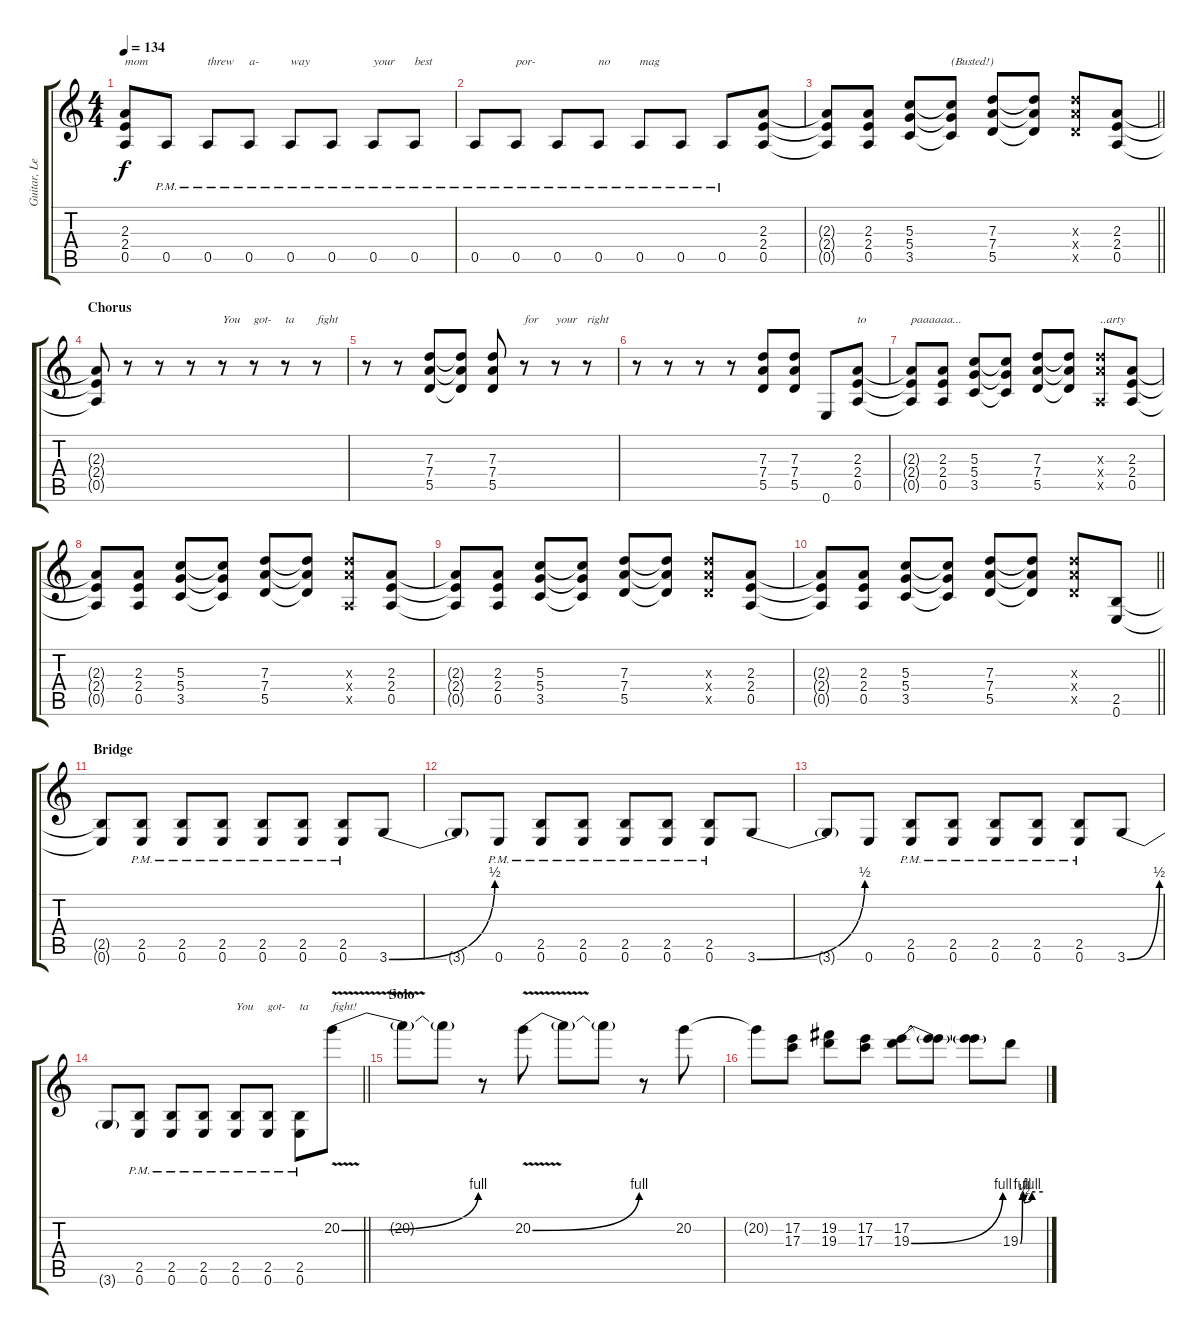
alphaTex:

\track ("Guitar, Lead" "Guitar, Le") {instrument distortionguitar}
\staff {score tabs}
\tuning (E4 B3 G3 D3 A2 E2) {hide}
\ts (4 4)
\tempo 134
\clef g2
\ks c
(2.3{t} 2.4{t} 0.5{t}).8{txt "mom" dy f} 0.5{pm}.8 0.5{pm}.8{txt "threw"} 0.5{pm}.8{txt "a-"} 0.5{pm}.8{txt "way"} 0.5{pm}.8 0.5{pm}.8{txt "your"} 0.5{pm}.8{txt "best"} |
0.5{pm}.8 0.5{pm}.8{txt "por-"} 0.5{pm}.8 0.5{pm}.8{txt "no"} 0.5{pm}.8{txt "mag"} 0.5{pm}.8 0.5{pm}.8 (2.3 2.4 0.5).8 |
\barLineRight lightlight
(2.3{t} 2.4{t} 0.5{t}).8 (2.3 2.4 0.5).8 (5.3 5.4 3.5).8 (5.3{t} 5.4{t} 3.5{t}).8{txt "(Busted!)"} (7.3 7.4 5.5).8 (7.3{t} 7.4{t} 5.5{t}).8 (7.3{x} 7.4{x} 5.5{x}).8 (2.3 2.4 0.5).8 |
\section ("" "Chorus")
(2.3{t} 2.4{t} 0.5{t}).8 r.8 r.8 r.8 r.8{txt "You"} r.8{txt "got-"} r.8{txt "ta"} r.8{txt "fight"} |
r.8 r.8 (7.3 7.4 5.5).8 (7.3{t} 7.4{t} 5.5{t}).8 (7.3 7.4 5.5).8 r.8{txt "for"} r.8{txt "your"} r.8{txt "right"} |
r.8 r.8 r.8 r.8 (7.3 7.4 5.5).8 (7.3 7.4 5.5).8 0.6.8 (2.3 2.4 0.5).8{txt "to"} |
(2.3{t} 2.4{t} 0.5{t}).8{txt "paaaaaa..."} (2.3 2.4 0.5).8 (5.3 5.4 3.5).8 (5.3{t} 5.4{t} 3.5{t}).8 (7.3 7.4 5.5).8 (7.3{t} 7.4{t} 5.5{t}).8 (7.3{x} 7.4{x} 0.5{x}).8{txt "..arty"} (2.3 2.4 0.5).8 |
(2.3{t} 2.4{t} 0.5{t}).8 (2.3 2.4 0.5).8 (5.3 5.4 3.5).8 (5.3{t} 5.4{t} 3.5{t}).8 (7.3 7.4 5.5).8 (7.3{t} 7.4{t} 5.5{t}).8 (7.3{x} 7.4{x} 0.5{x}).8 (2.3 2.4 0.5).8 |
(2.3{t} 2.4{t} 0.5{t}).8 (2.3 2.4 0.5).8 (5.3 5.4 3.5).8 (5.3{t} 5.4{t} 3.5{t}).8 (7.3 7.4 5.5).8 (7.3{t} 7.4{t} 5.5{t}).8 (7.3{x} 7.4{x} 5.5{x}).8 (2.3 2.4 0.5).8 |
\barLineRight lightlight
(2.3{t} 2.4{t} 0.5{t}).8 (2.3 2.4 0.5).8 (5.3 5.4 3.5).8 (5.3{t} 5.4{t} 3.5{t}).8 (7.3 7.4 5.5).8 (7.3{t} 7.4{t} 5.5{t}).8 (7.3{x} 7.4{x} 5.5{x}).8 (2.5 0.6).8 |
\section ("" "Bridge")
(2.5{t} 0.6{t}).8 (2.5{pm} 0.6{pm}).8 (2.5{pm} 0.6{pm}).8 (2.5{pm} 0.6{pm}).8 (2.5{pm} 0.6{pm}).8 (2.5{pm} 0.6{pm}).8 (2.5{pm} 0.6{pm}).8 3.6{be (bend 0 0 60 2)}.8 |
3.6{t}.8 0.6{pm}.8 (2.5{pm} 0.6{pm}).8 (2.5{pm} 0.6{pm}).8 (2.5{pm} 0.6{pm}).8 (2.5{pm} 0.6{pm}).8 (2.5{pm} 0.6{pm}).8 3.6{be (bend 0 0 60 2)}.8 |
3.6{t}.8 0.6.8 (2.5{pm} 0.6{pm}).8 (2.5{pm} 0.6{pm}).8 (2.5{pm} 0.6{pm}).8 (2.5{pm} 0.6{pm}).8 (2.5{pm} 0.6{pm}).8 3.6{be (bend 0 0 60 2)}.8 |
\barLineRight lightlight
3.6{t}.8 (2.5{pm} 0.6{pm}).8 (2.5{pm} 0.6{pm}).8 (2.5{pm} 0.6{pm}).8 (2.5{pm} 0.6{pm}).8{txt "You"} (2.5{pm} 0.6{pm}).8{txt "got-"} (2.5{pm} 0.6{pm}).8{txt "ta"} 20.2{be (bend 0 0 60 4) v}.8{txt "fight!"} |
\section ("" "Solo")
20.2{t}.8 20.2{t}.8 r.8 20.2{be (bend 0 0 60 4) v}.8 20.2{t}.8 20.2{t}.8 r.8 20.2.8 |
20.2{t}.8 (17.2 17.3).8 (19.2 19.3).8 (17.2 17.3).8 (17.2 19.3{be (bend 0 0 60 4)}).8 (17.2{t} 19.3{t}).8 (17.2{t} 19.3{t}).8 19.3{be (custom 0 0 6 4 10 2 31 4 40 4 60 4)}.8
